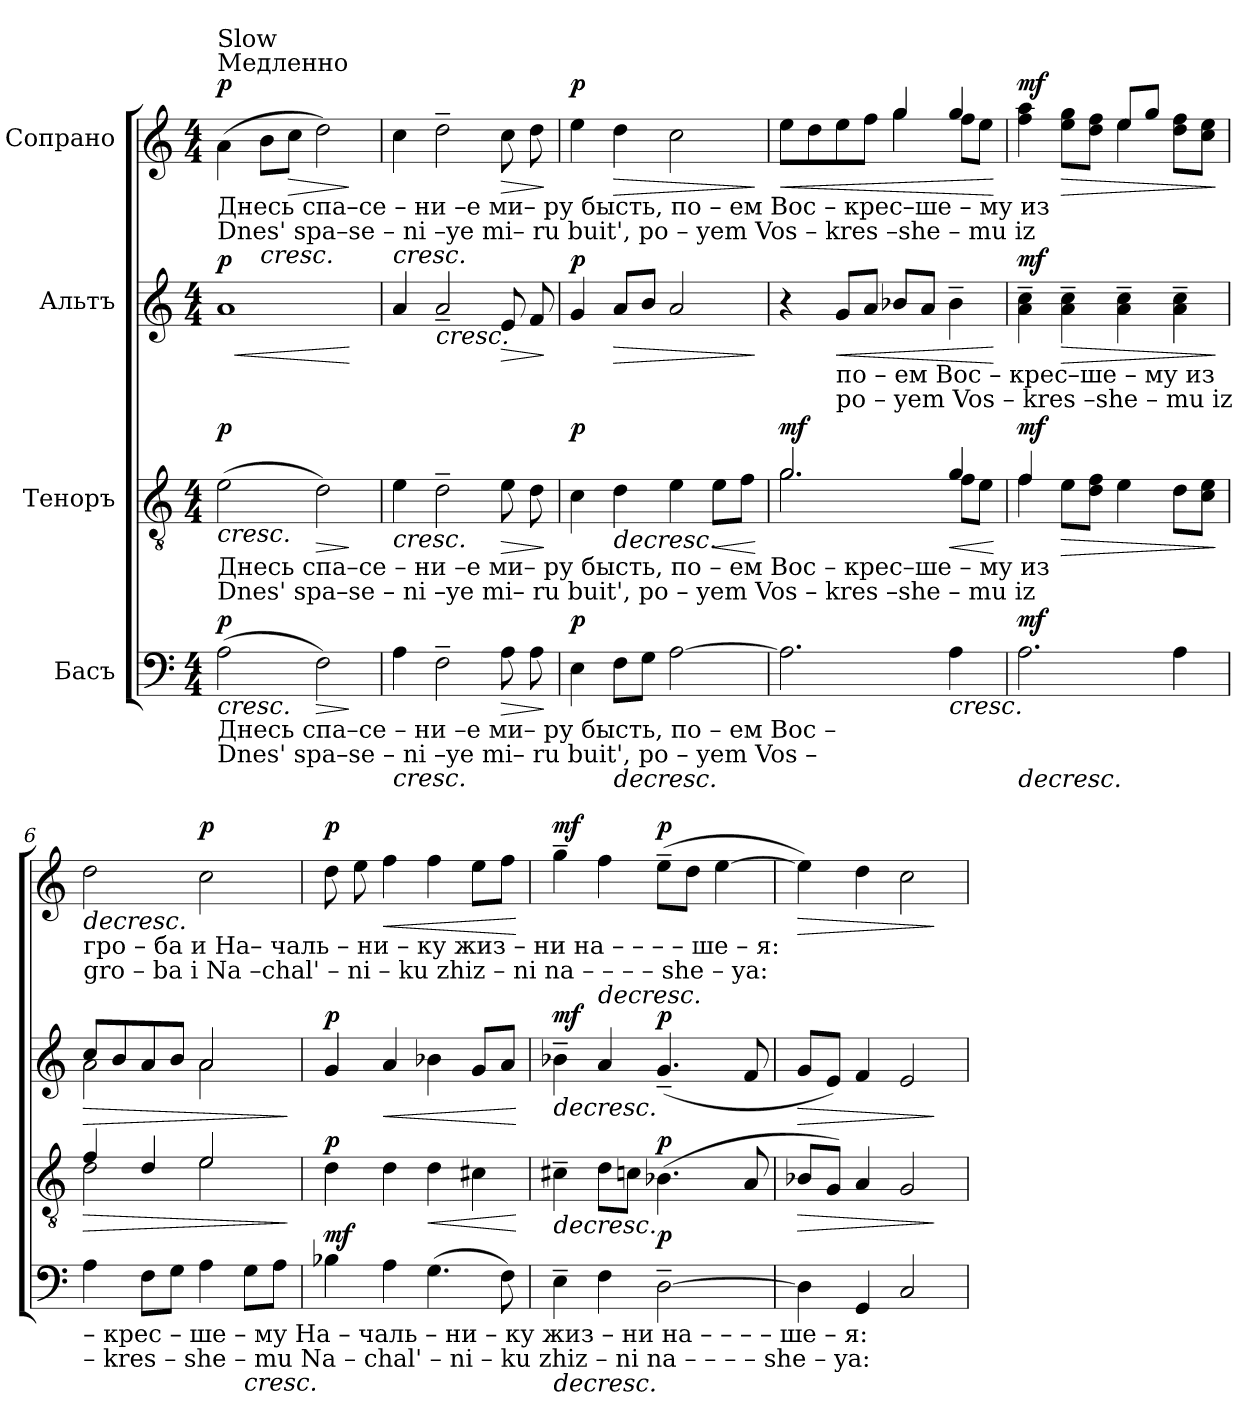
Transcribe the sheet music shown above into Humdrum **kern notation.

**kern	**dynam	**kern	**dynam	**kern	**dynam	**kern	**dynam
*part4	*part4	*part3	*part3	*part2	*part2	*part1	*part1
*staff4	*staff4	*staff3	*staff3	*staff2	*staff2	*staff1	*staff1
*I"Басъ	*	*I"Теноръ	*	*I"Альтъ	*	*I"Сопрано	*
*clefF4	*	*clefGv2	*	*clefG2	*	*clefG2	*
*k[]	*	*k[]	*	*k[]	*	*k[]	*
*M4/4	*	*M4/4	*	*M4/4	*	*M4/4	*
*MM35	*	*MM35	*	*MM35	*	*MM35	*
=1	=1	=1	=1	=1	=1	=1	=1
!	!	!	!	!	!	!LO:TX:a:t=Медленно	!
!	!	!	!	!	!	!LO:TX:a:t=Slow	!
!	!	!	!	!	!	!LO:TX:b:t=Днесь                 спа–се  –  ни –е      ми– ру     бысть,          по        –            ем         Вос   –  крес–ше –  му      из	!
!	!	!	!	!	!	!LO:TX:b:t=Dnes'                  spa–se   –  ni –ye     mi– ru      buit',             po        –           yem       Vos   –  kres –she –  mu     iz	!
!	!	!LO:TX:b:t=Днесь                 спа–се  –  ни –е      ми– ру   бысть, по  –  ем                                    Вос   –  крес–ше –  му      из	!	!	!	!	!
!	!	!LO:TX:b:t=Dnes'                  spa–se   –  ni –ye     mi– ru    buit',    po  – yem                                  Vos   –  kres –she –  mu     iz	!	!	!	!	!
!LO:TX:b:t=Днесь                 спа–се  –  ни –е      ми– ру     бысть,                                                  по     –     ем                          Вос  –	!	!	!	!	!	!	!
!LO:TX:b:t=Dnes'                  spa–se   –  ni –ye     mi– ru      buit',                                                     po     –   yem                         Vos  –	!	!	!	!	!	!	!
!	!LO:HP:b	!	!LO:HP:b	!	!LO:HP:b	!	!
!	!LO:DY:n=1:a	!	!LO:DY:n=1:a	!	!LO:HP:n=1:b	!	!
!	!	!	!	!	!LO:DY:n=1:a	!	!LO:DY:a
(2A\	< p	(2e\	< p	1a	< > p	(4a\	p
!	!	!	!	!	!	!	!LO:HP:b
.	.	.	.	.	.	8b\L	<
!	!	!	!	!	!	!	!LO:HP:b
.	.	.	.	.	.	8cc\J	>
!	!LO:HP:b	!	!LO:HP:b	!	!	!	!
2F\)	>	2d\)	>	.	.	2dd\)	.
.	]	.	[ ]	.	[	.	[ ]
=2	=2	=2	=2	=2	=2	=2	=2
!	!LO:HP:b	!	!LO:HP:b	!	!	!	!LO:HP:b
4A\	<	4e\	<	4a/	.	4cc\	<
!	!	!	!	!	!LO:HP:n=1:b	!	!
2F~\	.	2d~\	.	2a~/	] <	2dd~\	.
!	!LO:HP:b	!	!LO:HP:b	!	!LO:HP:b	!	!LO:HP:b
8A\	>	8e\	>	8e/	>	8cc\	>
8A\	.	8d\	.	8f/	.	8dd\	.
.	[ ]	.	[ ]	.	[ ]	.	[ ]
=3	=3	=3	=3	=3	=3	=3	=3
!	!LO:DY:a	!	!LO:DY:a	!	!LO:DY:a	!	!LO:DY:a
4E\	p	4c\	p	4g/	p	4ee\	p
!	!LO:HP:b	!	!LO:HP:b	!	!LO:HP:b	!	!LO:HP:b
8F\L	>	4d\	>	8a/L	>	4dd\	>
8G\J	.	.	.	8b/J	.	.	.
[2A\	.	4e\	.	2a/	.	2cc\	.
!	!	!	!LO:HP:b	!	!	!	!
.	.	8e\L	<	.	.	.	.
.	.	8f\J	.	.	.	.	.
.	[	.	] [	.	]	.	]
=4	=4	=4	=4	=4	=4	=4	=4
*	*	*^	*	*	*	*	*
!	!	!	!	!LO:DY:a	!	!	!	!LO:HP:b
*	*	*	*	*	*	*	*^	*
2.A\]	.	2.g/	2.g\	mf	4r	.	8ee\L	4ryy	<
.	.	.	.	.	.	.	8dd\	.	.
!	!	!	!	!	!LO:TX:b:t=по  –     ем      Вос    –  крес–ше –  му      из	!	!	!	!
!	!	!	!	!	!LO:TX:b:t=po  –   yem     Vos    –  kres –she –  mu     iz	!	!	!	!
!	!	!	!	!	!	!LO:HP:b	!	!	!
.	.	.	.	.	8g/L	<	8ee\	4ryy	.
.	.	.	.	.	8a/J	.	8ff\J	.	.
.	.	.	.	.	8b-X/L	.	4gg/	4gg\	.
.	.	.	.	.	8a/J	.	.	.	.
!	!LO:HP:b	!	!	!LO:HP:b	!	!	!	!	!
4A\	<	4g/	8f\L	<	4b-~\	.	4gg/	8ff\L	.
.	.	.	8e\J	.	.	.	.	8ee\J	.
*	*	*v	*v	*	*	*	*v	*v	*
.	]	.	[	.	[	.	[
=5	=5	=5	=5	=5	=5	=5	=5
!	!LO:HP:b	!	!	!	!	!	!
*	*	*^	*	*	*	*^	*
!	!LO:DY:n=1:a	!	!	!LO:DY:a	!	!LO:DY:a	!	!	!LO:DY:a
2.A\	> mf	4f/	4f\	mf	4a\~ 4cc\~	mf	4ff\ 4aa\	4ryy	mf
!	!	!	!	!LO:HP:b	!	!LO:HP:b	!	!	!LO:HP:b
.	.	8e\L	4ryy	>	4a\~ 4cc\~	>	8ee\ 8gg\L	4ryy	>
.	.	8d\ 8f\J	.	.	.	.	8dd\ 8ff\J	.	.
.	.	4e\	2ryy	.	4a\~ 4cc\~	.	8ee/L	4ee\	.
.	.	.	.	.	.	.	8gg/J	.	.
4A\	.	8d\L	.	.	4a\~ 4cc\~	.	8dd\ 8ff\L	4ryy	.
.	.	8c\ 8e\J	.	.	.	.	8cc\ 8ee\J	.	.
*	*	*v	*v	*	*	*	*v	*v	*
.	[	.	]	.	]	.	]
!!LO:LB:g=z
=6	=6	=6	=6	=6	=6	=6	=6
!	!	!	!	!	!	!LO:TX:b:t=гро        –            ба                         и    На– чаль – ни  –  ку              жиз –  ни           на       –       –       –       –     ше  –  я&colon;	!
!	!	!	!	!	!	!LO:TX:b:t=gro         –            ba                         i     Na –chal' – ni   –   ku              zhiz –  ni            na       –       –       –       –     she – ya&colon;	!
!	!	!	!	!LO:TX:b:t=гро        –            ба                         и    На– чаль – ни  –  ку              жиз –  ни           на       –       –       –       –     ше  –  я&colon;	!	!	!
!	!	!	!	!LO:TX:b:t=gro         –            ba                         i     Na –chal' – ni   –   ku              zhiz –  ni            na       –       –       –       –     she – ya&colon;	!	!	!
!	!	!LO:TX:b:t=гро        –            ба                         и    На– чаль – ни  –  ку              жиз –  ни           на       –       –       –       –     ше  –  я&colon;	!	!	!	!	!
!	!	!LO:TX:b:t=gro         –            ba                         i     Na –chal' – ni   –   ku              zhiz –  ni            na       –       –       –       –     she – ya&colon;	!	!	!	!	!
!LO:TX:b:t=–  крес –  ше  –  му        На      –    чаль   – ни   –  ку                          жиз –  ни           на       –       –       –       –       ше  –  я&colon;	!	!	!	!	!	!	!
!LO:TX:b:t=–  kres  – she  –  mu       Na      –    chal'   –  ni    –  ku                          zhiz –  ni            na       –       –       –       –       she – ya&colon;	!	!	!	!	!	!	!
!	!	!	!LO:HP:b	!	!LO:HP:b	!	!LO:HP:b
*	*	*^	*	*^	*	*	*
4A\	.	4f/	2d\	>	8cc/L	2a\	>	2dd\	>
.	.	.	.	.	8b/	.	.	.	.
8F\L	.	4d/	.	.	8a/	.	.	.	.
8G\J	.	.	.	.	8b/J	.	.	.	.
!	!	!	!	!	!	!	!	!	!LO:DY:a
4A\	.	2e/	2e\	.	2a/	2a\	.	2cc\	p
!	!LO:HP:b	!	!	!	!	!	!	!	!
8G\L	<	.	.	.	.	.	.	.	.
8A\J	.	.	.	.	.	.	.	.	.
*	*	*v	*v	*	*	*	*	*	*
*	*	*	*	*v	*v	*	*	*
.	]	.	]	.	]	.	]
=7	=7	=7	=7	=7	=7	=7	=7
!	!LO:DY:a	!	!LO:DY:a	!	!LO:DY:a	!	!LO:DY:a
4B-X\	mf	4d\	p	4g/	p	8dd\	p
.	.	.	.	.	.	8ee\	.
!	!	!	!	!	!LO:HP:b	!	!LO:HP:b
4A\	.	4d\	.	4a/	<	4ff\	<
!	!	!	!LO:HP:b	!	!	!	!
(4.G\	.	4d\	<	4b-X\	.	4ff\	.
.	.	4c#X\	.	8g/L	.	8ee\L	.
8F\)	.	.	.	8a/J	.	8ff\J	.
.	.	.	[	.	[	.	[
=8	=8	=8	=8	=8	=8	=8	=8
!	!LO:HP:b	!	!LO:HP:b	!	!LO:HP:b	!	!
!	!	!	!	!	!LO:DY:n=1:a	!	!LO:DY:a
4E~\	>	4c#X~\	>	4b-X~\	> mf	4gg~\	mf
!	!	!	!	!	!	!	!LO:HP:b
4F\	.	8d\L	.	4a/	.	4ff\	>
.	.	8cn\J	.	.	.	.	.
!	!LO:DY:a	!	!LO:DY:a	!	!LO:DY:n=2:a	!	!LO:DY:a
[2D~\	p	(4.B-X\	p	(4.g~/	p	(8ee~\L	p
.	.	.	.	.	.	8dd\J	.
.	.	.	.	.	.	[4ee\	.
.	.	8A/	.	8f/	.	.	.
.	[	.	]	.	]	.	]
=9	=9	=9	=9	=9	=9	=9	=9
!	!	!	!LO:HP:b	!	!LO:HP:b	!	!LO:HP:b
4D\]	.	8B-X/L	>	8g/L	>	4ee\])	>
.	.	8G/J)	.	8e/J)	.	.	.
4GG/	.	4A/	.	4f/	.	4dd\	.
2C/	.	2G/	.	2e/	.	2cc\	.
.	]	.	]	.	]	.	]
=	=	=	=	=	=	=	=
*-	*-	*-	*-	*-	*-	*-	*-
